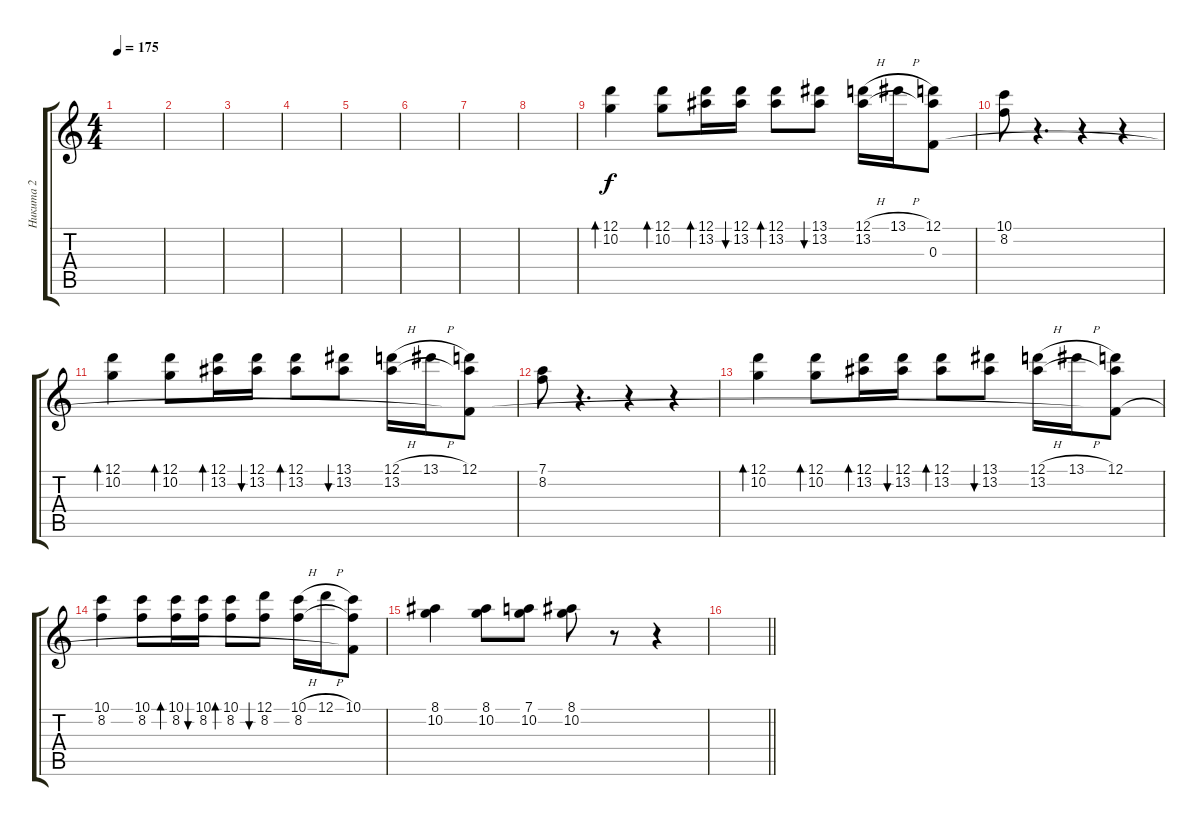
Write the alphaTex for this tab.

\track ("Никита 2" "Никита 2") {instrument acousticguitarsteel}
\staff {score tabs}
\tuning (D4 A3 F3 C3 G2 D2) {hide}
\ts (4 4)
\tempo 175
\clef g2
\ks c
|
|
|
|
|
|
|
|
(12.1 10.2).4{bd 30} (12.1 10.2).8{bd 30} (12.1 13.2).16{bd 30} (12.1 13.2).16{bu 30} (12.1 13.2).8{bd 30} (13.1 13.2).8{bu 30} (12.1{h} 13.2).16 13.1{h}.16 (12.1 13.2{t} 0.3).8 |
(10.1 8.2).8 r.4{d} r.4 r.4 |
(12.1 10.2).4{bd 30} (12.1 10.2).8{bd 30} (12.1 13.2).16{bd 30} (12.1 13.2).16{bu 30} (12.1 13.2).8{bd 30} (13.1 13.2).8{bu 30} (12.1{h} 13.2).16 13.1{h}.16 (12.1 13.2{t} 0.3{t}).8 |
(7.1 8.2).8 r.4{d} r.4 r.4 |
(12.1 10.2).4{bd 30} (12.1 10.2).8{bd 30} (12.1 13.2).16{bd 30} (12.1 13.2).16{bu 30} (12.1 13.2).8{bd 30} (13.1 13.2).8{bu 30} (12.1{h} 13.2).16 13.1{h}.16 (12.1 13.2{t} 0.3{t}).8 |
(10.1 8.2).4 (10.1 8.2).8 (10.1 8.2).16{bd 30} (10.1 8.2).16{bu 30} (10.1 8.2).8{bd 30} (12.1 8.2).8{bu 30} (10.1{h} 8.2).16 12.1{h}.16 (10.1 8.2{t} 0.3{t}).8 |
(8.1 10.2).4 (8.1 10.2).8 (7.1 10.2).8 (8.1 10.2).8 r.8 r.4 |
\barLineRight lightlight
